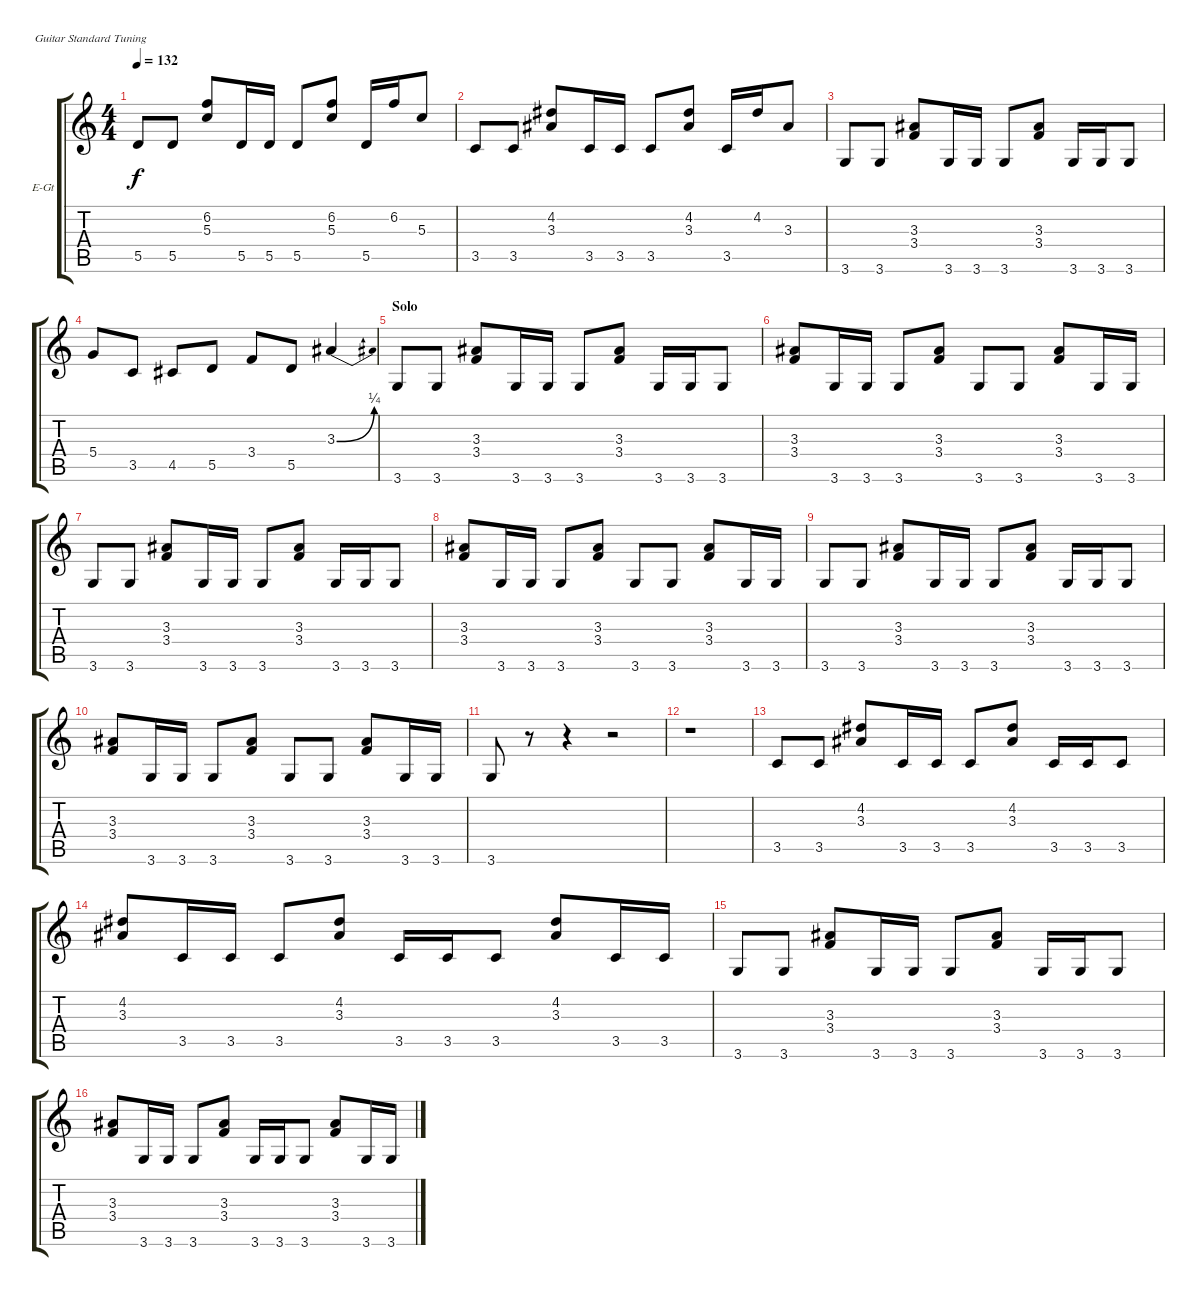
\bracketExtendMode groupsimilarinstruments
\firstSystemTrackNameOrientation horizontal
\otherSystemsTrackNameOrientation horizontal
\track ("Guitar" "E-Gt") {instrument overdrivenguitar}
\staff {score tabs}
\tuning (E4 B3 G3 D3 A2 E2)
\ts (4 4)
\tempo 132
\clef g2
\ks c
5.5.8{dy f} 5.5.8 (6.2 5.3).8 5.5.16 5.5.16 5.5.8 (6.2 5.3).8 5.5.16 6.2.16 5.3.8 |
3.5.8 3.5.8 (4.2 3.3).8 3.5.16 3.5.16 3.5.8 (4.2 3.3).8 3.5.16 4.2.16 3.3.8 |
3.6.8 3.6.8 (3.3 3.4).8 3.6.16 3.6.16 3.6.8 (3.3 3.4).8 3.6.16 3.6.16 3.6.8 |
5.4.8 3.5.8 4.5.8 5.5.8 3.4.8 5.5.8 3.3{be (bend 0 0 60 1)}.4 |
\section ("" "Solo")
3.6.8 3.6.8 (3.3 3.4).8 3.6.16 3.6.16 3.6.8 (3.3 3.4).8 3.6.16 3.6.16 3.6.8 |
(3.3 3.4).8 3.6.16 3.6.16 3.6.8 (3.3 3.4).8 3.6.8 3.6.8 (3.3 3.4).8 3.6.16 3.6.16 |
3.6.8 3.6.8 (3.3 3.4).8 3.6.16 3.6.16 3.6.8 (3.3 3.4).8 3.6.16 3.6.16 3.6.8 |
(3.3 3.4).8 3.6.16 3.6.16 3.6.8 (3.3 3.4).8 3.6.8 3.6.8 (3.3 3.4).8 3.6.16 3.6.16 |
3.6.8 3.6.8 (3.3 3.4).8 3.6.16 3.6.16 3.6.8 (3.3 3.4).8 3.6.16 3.6.16 3.6.8 |
(3.3 3.4).8 3.6.16 3.6.16 3.6.8 (3.3 3.4).8 3.6.8 3.6.8 (3.3 3.4).8 3.6.16 3.6.16 |
3.6.8 r.8 r.4 r.2 |
r.1 |
3.5.8 3.5.8 (4.2 3.3).8 3.5.16 3.5.16 3.5.8 (4.2 3.3).8 3.5.16 3.5.16 3.5.8 |
(4.2 3.3).8 3.5.16 3.5.16 3.5.8 (4.2 3.3).8 3.5.16 3.5.16 3.5.8 (4.2 3.3).8 3.5.16 3.5.16 |
3.6.8 3.6.8 (3.3 3.4).8 3.6.16 3.6.16 3.6.8 (3.3 3.4).8 3.6.16 3.6.16 3.6.8 |
(3.3 3.4).8 3.6.16 3.6.16 3.6.8 (3.3 3.4).8 3.6.16 3.6.16 3.6.8 (3.3 3.4).8 3.6.16 3.6.16
